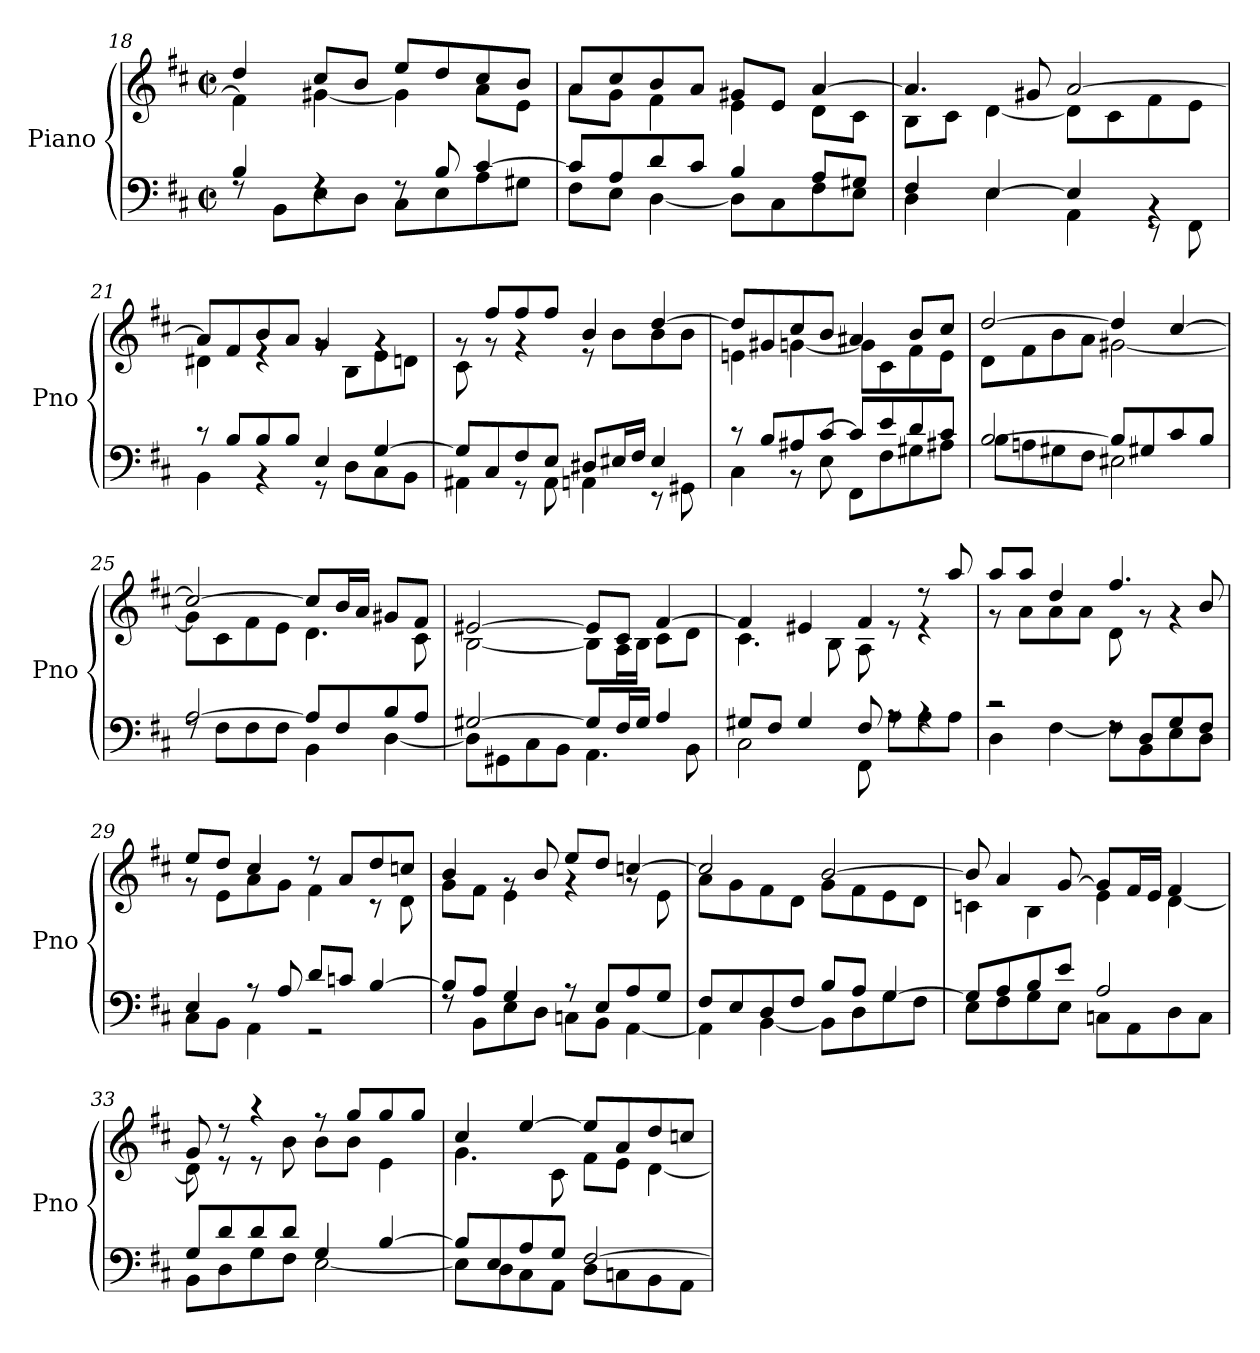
**kern	**kern
*part1	*part1
*staff2	*staff1
*I"Piano	*
*I'Pno	*
*clefF4	*clefG2
*k[f#c#]	*k[f#c#]
*M2/2	*M2/2
*met(c|)	*met(c|)
=18	=18
*^	*^
4B/	8rF	4dd/	4f#\]
.	8BB\L	.	.
4rF	8E\	8cc#/L	[4g#X\
.	8D\J	8b/J	.
8rF	8C#\L	8ee/L	4g#\]
8B/	8E\	8dd/	.
[4c#/	8A\	8cc#/	8a\L
.	8G#X\J	8b/J	8e\J
!!LO:LB:g=z	!!
=19	=19	=19	=19
8c#/L]	8F#\L	8a/L	8a\L
8A/	8E\J	8cc#/	8g\J
8d/	[4D\	8b/	4f#\
8c#/J	.	8a/J	.
4B/	8D\L]	8g#X/L	4e\
.	8C#\	8e/J	.
8A/L	8F#\	[4a/	8d\L
8G#X/J	8E\J	.	8c#\J
=20	=20	=20	=20
4F#/	4D\	4.a/]	8B\L
.	.	.	8c#\J
[4E/	4E\	.	[4d\
.	.	8g#X/	.
4E/]	4AA\	[2a/	8d\L]
.	.	.	8c#\
4rBB	8r	.	8f#\
.	8FF#\	.	8e\J
=21	=21	=21	=21
8r	4BB\	8a/L]	4d#X\
8B/L	.	8f#/	.
8B/	4r	8b/	4re
8B/J	.	8a/J	.
4E/	8r	4g/	8rg
.	8D\L	.	8B\L
[4G/	8C#\	4rg	8e\
.	8BB\J	.	8dn\J
=22	=22	=22	=22
8G/L]	4AA#X\	8rg	8c#\
8C#/	.	8ff#/L	8rg
8F#/	8r	8ff#/	4rg
8E/J	8AA#\	8ff#/J	.
8D#X/L	4AAn\	4b/	8r
16E#X/L	.	.	8b\L
16F#/JJ	.	.	.
4E#/	8r	[4dd/	8b\
.	8GG#X\	.	8b\J
!!LO:PB:g=z	!!
=23	=23	=23	=23
8r	4C#\	8dd/L]	4en\
8B/L	.	8g#X/	.
8A#X/	8r	8cc#/	[4gn\
[8c#/J	8E\	8b/J	.
8c#/L]	8FF#\L	4a#X/	8g\L]
8e/	8F#\	.	8c#\
8d/	8G#X\	8b/L	8f#\
8c#/J	8A#X\J	8cc#/J	8e\J
=24	=24	=24	=24
[2B/	8B\L	[2dd/	8d\L
.	8An\	.	8f#\
.	8G#X\	.	8b\
.	8F#\J	.	8a\J
8B/L]	2E#X\	4dd/]	[2g#X\
8G#X/	.	.	.
8c#/	.	[4cc#/	.
8B/J	.	.	.
=25	=25	=25	=25
[2A/	8rF	2cc#/_	8g#\L]
.	8F#\L	.	8c#\
.	8F#\	.	8f#\
.	8F#\J	.	8e\J
8A/L]	4BB\	8cc#/L]	4.d\
8F#/	.	16b/L	.
.	.	16a/JJ	.
8B/	[4D\	8g#X/L	.
8A/J	.	8f#/J	8c#\
=26	=26	=26	=26
[2G#X/	8D\L]	[2e#X/	[2B\
.	8GG#X\	.	.
.	8C#\	.	.
.	8BB\J	.	.
8G#/L]	4.AA\	8e#/L]	8B\L]
16F#/L	.	8c#/J	16A\L
16G#/JJ	.	.	16B\JJ
4A/	.	[4f#/	8c#\L
.	8BB\	.	8d\J
!!LO:LB:g=z	!!
=27	=27	=27	=27
8G#X/L	2C#\	4f#/]	4.c#\
8F#/J	.	.	.
4G#/	.	4e#X/	.
.	.	.	8B\
8F#/	8FF#\	4f#/	8A\
8rA	8A\L	.	8re
4rA	8A\	8r	4re
.	8A\J	8aa/	.
=28	=28	=28	=28
2r	4D\	8aa/L	8r
.	.	8aa/J	8a\L
.	[4F#\	4dd/	8a\
.	.	.	8a\J
8rF	8F#\L]	4.ff#/	8d\
8D/L	8BB\	.	8rg
8G/	8E\	.	4rg
8F#/J	8D\J	8b/	.
=29	=29	=29	=29
4E/	8C#\L	8ee/L	8rg
.	8BB\J	8dd/J	8e\L
8r	4AA\	4cc#/	8a\
8A/	.	.	8g\J
8d/L	2r	8r	4f#\
8cn/J	.	8a/L	.
[4B/	.	8dd/	8r
.	.	8ccn/J	8d\
=30	=30	=30	=30
8B/L]	8rF	4b/	8g\L
8A/J	8BB\L	.	8f#\J
4G/	8E\	8rg	4e\
.	8D\J	8b/	.
8r	8Cn\L	8ee/L	4rg
8E/L	8BB\J	8dd/J	.
8A/	[4AA\	[4ccn/	8rg
8G/J	.	.	8e\
=31	=31	=31	=31
8F#/L	4AA\]	2cc/]	8a\L
8E/	.	.	8g\
8D/	[4BB\	.	8f#\
8F#/J	.	.	8d\J
8B/L	8BB\L]	[2b/	8g\L
8A/J	8D\	.	8f#\
[4G/	8G\	.	8e\
.	8F#\J	.	8d\J
!!LO:LB:g=z	!!
=32	=32	=32	=32
8G/L]	8E\L	8b/]	4cn\
8A/	8F#\	4a/	.
8B/	8G\	.	4B\
8e/J	8E\J	[8g/	.
2A/	8Cn\L	8g/L]	4e\
.	8AA\	16f#/L	.
.	.	16e/JJ	.
.	8D\	4f#/	[4d\
.	8C\J	.	.
=33	=33	=33	=33
8G/L	8BB\L	8g/	8d\]
8d/	8D\	8r	8r
8d/	8G\	4r	8r
8d/J	8F#\J	.	8b\
4G/	[2E\	8r	8b\L
.	.	8gg/L	8b\J
[4B/	.	8gg/	4e\
.	.	8gg/J	.
=34	=34	=34	=34
8B/L]	8E\L]	4cc#/	4.g\
8E/	8D\	.	.
8A/	8C#\	[4ee/	.
8G/J	8AA\J	.	8c#\
[2F#/	8D\L	8ee/L]	8f#\L
.	8Cn\	8a/	8e\J
.	8BB\	8dd/	[4d\
.	8AA\J	8ccn/J	.
*v	*v	*	*
*	*v	*v
=	=
*-	*-
